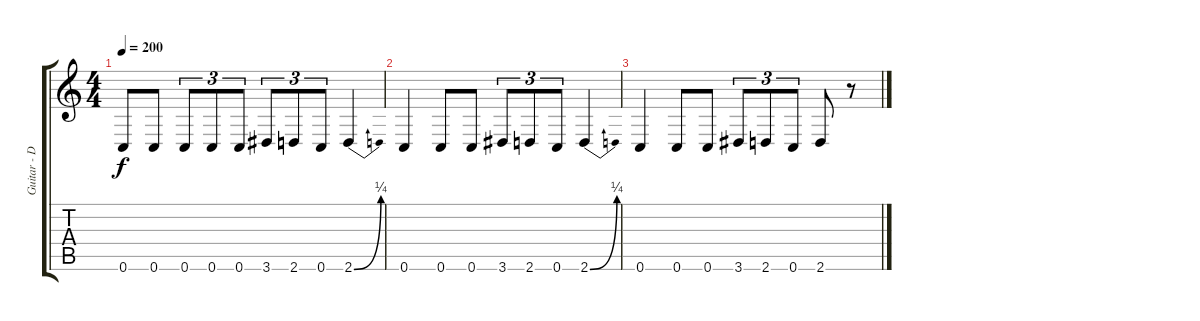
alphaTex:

\track ("Guitar - Daron" "Guitar - D") {instrument distortionguitar}
\staff {score tabs}
\tuning (D4 A3 F3 C3 G2 C2) {hide}
\ts (4 4)
\tempo 200
\clef g2
\ks c
0.6.8{dy f} 0.6.8 0.6.8{tu (3 2)} 0.6.8{tu (3 2)} 0.6.8{tu (3 2)} 3.6.8{tu (3 2)} 2.6.8{tu (3 2)} 0.6.8{tu (3 2)} 2.6{be (bend 0 0 60 1)}.4 |
0.6.4 0.6.8 0.6.8 3.6.8{tu (3 2)} 2.6.8{tu (3 2)} 0.6.8{tu (3 2)} 2.6{be (bend 0 0 60 1)}.4 |
0.6.4 0.6.8 0.6.8 3.6.8{tu (3 2)} 2.6.8{tu (3 2)} 0.6.8{tu (3 2)} 2.6.8 r.8
